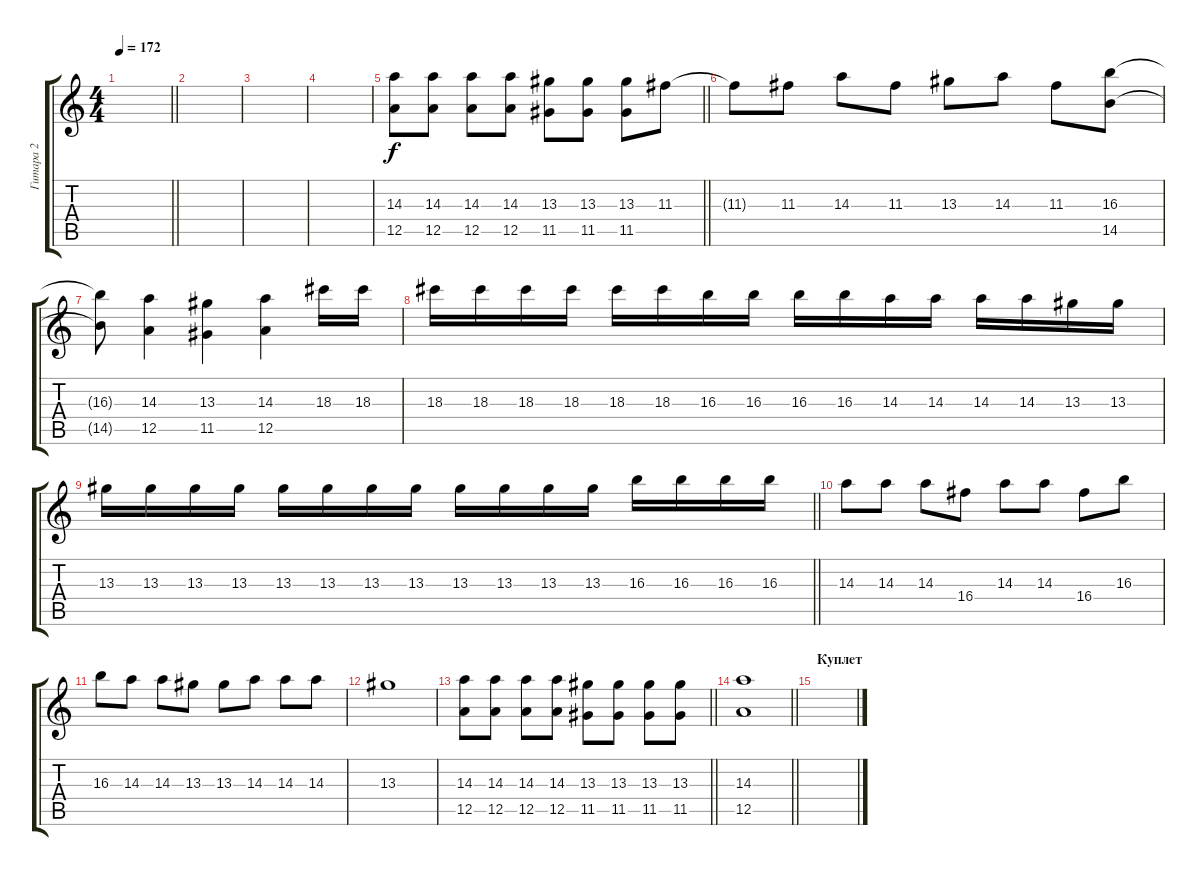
\track ("Гитара 2" "Гитара 2") {instrument overdrivenguitar}
\staff {score tabs}
\tuning (E4 B3 G3 D3 A2 D2) {hide}
\ts (4 4)
\tempo 172
\clef g2
\barLineRight lightlight
\ks c
|
|
|
|
\barLineRight lightlight
(14.3 12.5).8 (14.3 12.5).8 (14.3 12.5).8 (14.3 12.5).8 (13.3 11.5).8 (13.3 11.5).8 (13.3 11.5).8 11.3.8 |
11.3{t}.8 11.3.8 14.3.8 11.3.8 13.3.8 14.3.8 11.3.8 (16.3 14.5).8 |
(16.3{t} 14.5{t}).8 (14.3 12.5).4 (13.3 11.5).4 (14.3 12.5).4 18.3.16 18.3.16 |
18.3.16 18.3.16 18.3.16 18.3.16 18.3.16 18.3.16 16.3.16 16.3.16 16.3.16 16.3.16 14.3.16 14.3.16 14.3.16 14.3.16 13.3.16 13.3.16 |
\barLineRight lightlight
13.3.16 13.3.16 13.3.16 13.3.16 13.3.16 13.3.16 13.3.16 13.3.16 13.3.16 13.3.16 13.3.16 13.3.16 16.3.16 16.3.16 16.3.16 16.3.16 |
14.3.8 14.3.8 14.3.8 16.4.8 14.3.8 14.3.8 16.4.8 16.3.8 |
16.3.8 14.3.8 14.3.8 13.3.8 13.3.8 14.3.8 14.3.8 14.3.8 |
13.3.1 |
\barLineRight lightlight
(14.3 12.5).8 (14.3 12.5).8 (14.3 12.5).8 (14.3 12.5).8 (13.3 11.5).8 (13.3 11.5).8 (13.3 11.5).8 (13.3 11.5).8 |
\barLineRight lightlight
(14.3 12.5).1 |
\section ("" "Куплет")
